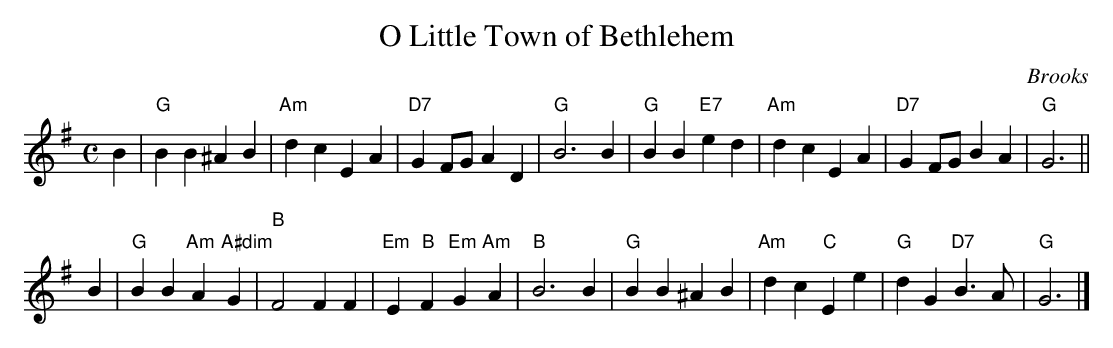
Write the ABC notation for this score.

X:1
T: O Little Town of Bethlehem
C: Brooks
M: C
L: 1/4
K: G
B \
| "G"BB ^AB | "Am"dc EA | "D7"GF/G/ AD  | "G"B3 B \
| "G"BB "E7"ed | "Am"dc EA | "D7"GF/G/ BA | "G"G3 ||
B \
| "G"BB "Am"A"A#dim"G | "B"F2 FF | "Em"E"B"F "Em"G"Am"A | "B"B3 B \
| "G"BB ^AB | "Am"dc "C"Ee | "G"dG "D7"B>A | "G"G3 |]
